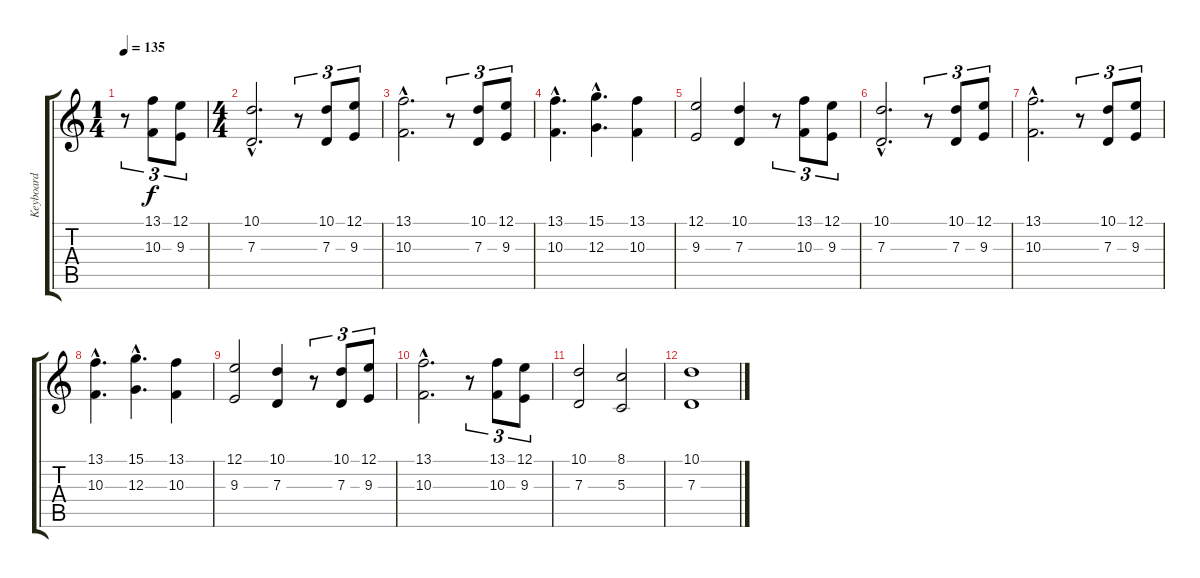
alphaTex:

\track ("Keyboard" "Keyboard") {instrument harpsichord}
\staff {score tabs}
\tuning (E4 B3 G3 D3 A2 E2) {hide}
\ts (1 4)
\tempo 135
\clef g2
\ks c
r.8{tu (3 2) dy f instrument harpsichord} (13.1 10.3).8{tu (3 2)} (12.1 9.3).8{tu (3 2)} |
\ts (4 4)
(10.1{hac} 7.3{hac}).2{d} r.8{tu (3 2)} (10.1 7.3).8{tu (3 2)} (12.1 9.3).8{tu (3 2)} |
(13.1{hac} 10.3{hac}).2{d} r.8{tu (3 2)} (10.1 7.3).8{tu (3 2)} (12.1 9.3).8{tu (3 2)} |
(13.1{hac} 10.3{hac}).4{d} (15.1{hac} 12.3{hac}).4{d} (13.1 10.3).4 |
(12.1 9.3).2 (10.1 7.3).4 r.8{tu (3 2)} (13.1 10.3).8{tu (3 2)} (12.1 9.3).8{tu (3 2)} |
(10.1{hac} 7.3{hac}).2{d} r.8{tu (3 2)} (10.1 7.3).8{tu (3 2)} (12.1 9.3).8{tu (3 2)} |
(13.1{hac} 10.3{hac}).2{d} r.8{tu (3 2)} (10.1 7.3).8{tu (3 2)} (12.1 9.3).8{tu (3 2)} |
(13.1{hac} 10.3{hac}).4{d} (15.1{hac} 12.3{hac}).4{d} (13.1 10.3).4 |
(12.1 9.3).2 (10.1 7.3).4 r.8{tu (3 2)} (10.1 7.3).8{tu (3 2)} (12.1 9.3).8{tu (3 2)} |
(13.1{hac} 10.3{hac}).2{d} r.8{tu (3 2)} (13.1 10.3).8{tu (3 2)} (12.1 9.3).8{tu (3 2)} |
(10.1 7.3).2 (8.1 5.3).2 |
(10.1 7.3).1
